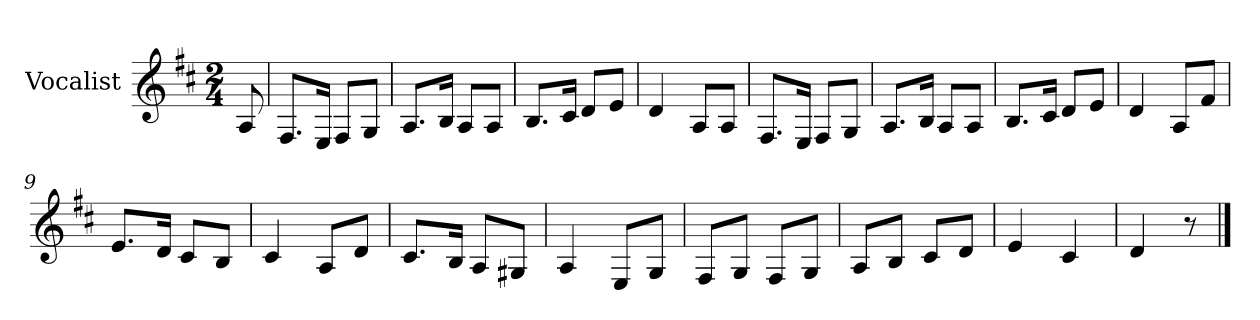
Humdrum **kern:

**kern
*part1
*staff1
*I"Vocalist
*k[f#c#]
*D:
*M2/4
=
8A
=1
8.F#L
16EJk
8F#L
8GJ
=2
8.AL
16BJk
8AL
8AJ
=3
8.BL
16c#Jk
8dL
8eJ
=4
4d
8AL
8AJ
=5
8.F#L
16EJk
8F#L
8GJ
=6
8.AL
16BJk
8AL
8AJ
=7
8.BL
16c#Jk
8dL
8eJ
=8
4d
8AL
8f#J
=9
8.eL
16dJk
8c#L
8BJ
=10
4c#
8AL
8dJ
=11
8.c#L
16BJk
8AL
8G#XJ
=12
4A
8EL
8GJ
=13
8F#L
8GJ
8F#L
8GJ
=14
8AL
8BJ
8c#L
8dJ
=15
4e
4c#
=16
4d
8r
==
*-
